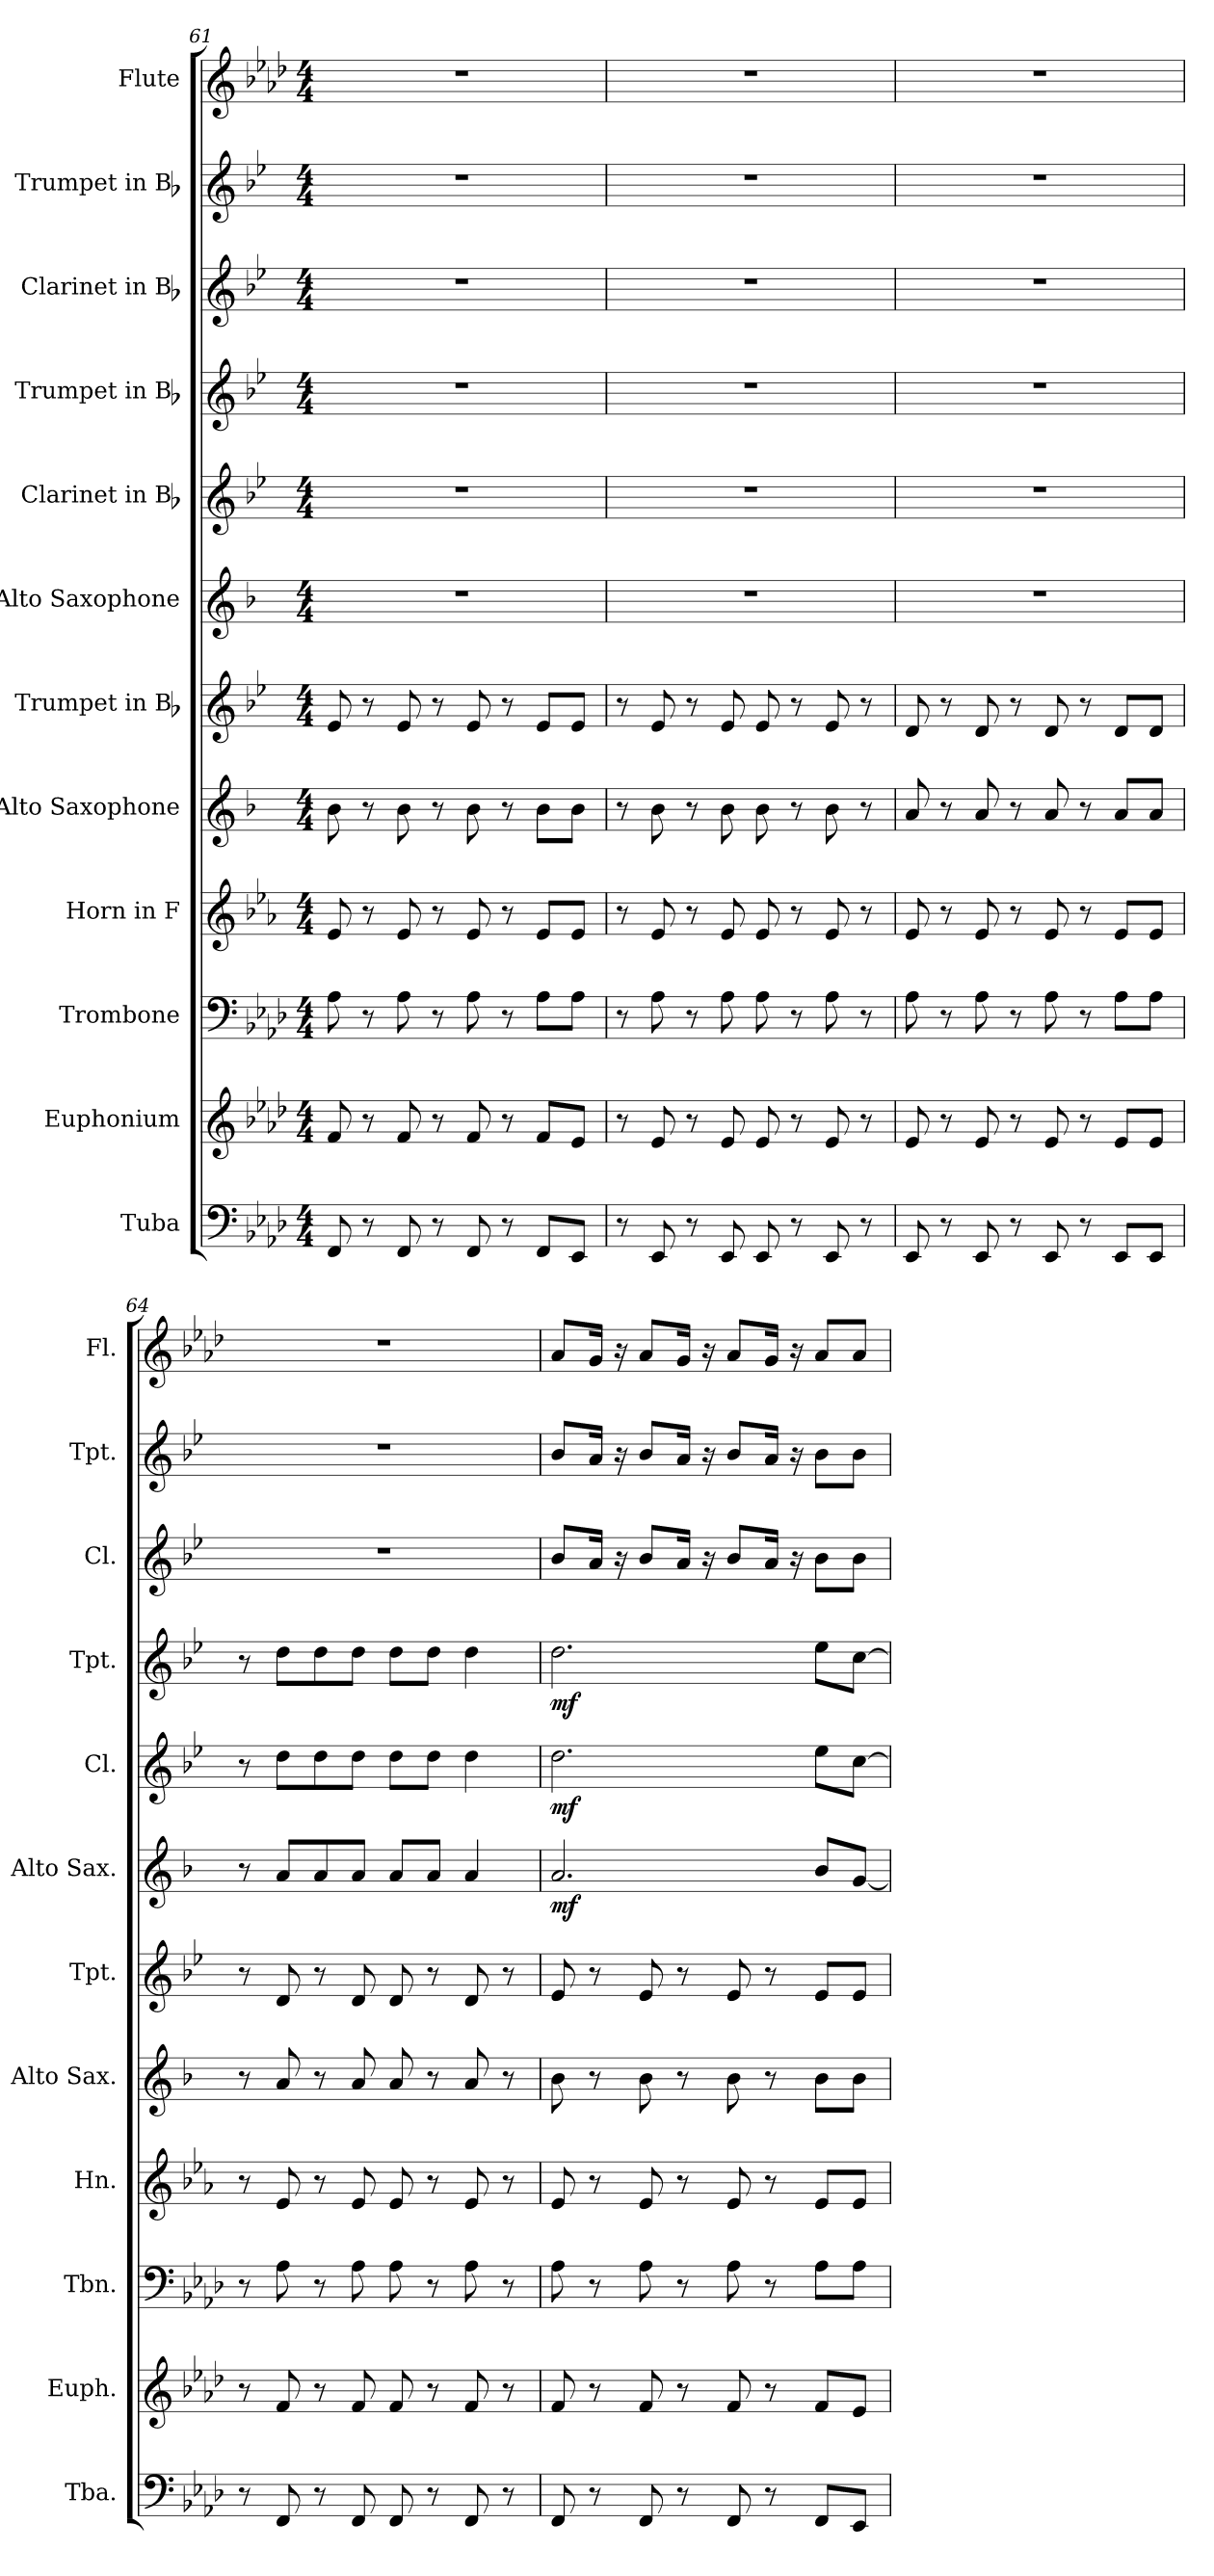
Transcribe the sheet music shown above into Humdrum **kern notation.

**kern	**kern	**kern	**kern	**kern	**kern	**kern	**dynam	**kern	**dynam	**kern	**dynam	**kern	**kern	**kern
*part12	*part11	*part10	*part9	*part8	*part7	*part6	*part6	*part5	*part5	*part4	*part4	*part3	*part2	*part1
*staff12	*staff11	*staff10	*staff9	*staff8	*staff7	*staff6	*staff6	*staff5	*staff5	*staff4	*staff4	*staff3	*staff2	*staff1
*I"Tuba	*I"Euphonium	*I"Trombone	*I"Horn in F	*I"Alto Saxophone	*I"Trumpet in Bb	*I"Alto Saxophone	*	*I"Clarinet in Bb	*	*I"Trumpet in Bb	*	*I"Clarinet in Bb	*I"Trumpet in Bb	*I"Flute
*I'Tba.	*I'Euph.	*I'Tbn.	*I'Hn.	*I'Alto Sax.	*I'Tpt.	*I'Alto Sax.	*	*I'Cl.	*	*I'Tpt.	*	*I'Cl.	*I'Tpt.	*I'Fl.
!!LO:PB:g=z
*clefF4	*clefG2	*clefF4	*clefG2	*clefG2	*clefG2	*clefG2	*	*clefG2	*	*clefG2	*	*clefG2	*clefG2	*clefG2
*	*ITrd8c14	*	*ITrd4c7	*ITrd5c9	*ITrd1c2	*ITrd5c9	*	*ITrd1c2	*	*ITrd1c2	*	*ITrd1c2	*ITrd1c2	*
*k[b-e-a-d-]	*k[b-e-a-d-]	*k[b-e-a-d-]	*k[b-e-a-d-]	*k[b-e-a-d-]	*k[b-e-a-d-]	*k[b-e-a-d-]	*	*k[b-e-a-d-]	*	*k[b-e-a-d-]	*	*k[b-e-a-d-]	*k[b-e-a-d-]	*k[b-e-a-d-]
*f:	*f:	*f:	*f:	*f:	*f:	*f:	*	*f:	*	*f:	*	*f:	*f:	*f:
*M4/4	*M4/4	*M4/4	*M4/4	*M4/4	*M4/4	*M4/4	*	*M4/4	*	*M4/4	*	*M4/4	*M4/4	*M4/4
=61	=61	=61	=61	=61	=61	=61	=61	=61	=61	=61	=61	=61	=61	=61
8FF/	8F/	8A-\	8A-/	8d-\	8d-/	1r	.	1r	.	1r	.	1r	1r	1r
8r	8r	8r	8r	8r	8r	.	.	.	.	.	.	.	.	.
8FF/	8F/	8A-\	8A-/	8d-\	8d-/	.	.	.	.	.	.	.	.	.
8r	8r	8r	8r	8r	8r	.	.	.	.	.	.	.	.	.
8FF/	8F/	8A-\	8A-/	8d-\	8d-/	.	.	.	.	.	.	.	.	.
8r	8r	8r	8r	8r	8r	.	.	.	.	.	.	.	.	.
8FF/L	8F/L	8A-\L	8A-/L	8d-\L	8d-/L	.	.	.	.	.	.	.	.	.
8EE-/J	8E-/J	8A-\J	8A-/J	8d-\J	8d-/J	.	.	.	.	.	.	.	.	.
=62	=62	=62	=62	=62	=62	=62	=62	=62	=62	=62	=62	=62	=62	=62
8r	8r	8r	8r	8r	8r	1r	.	1r	.	1r	.	1r	1r	1r
8EE-/	8E-/	8A-\	8A-/	8d-\	8d-/	.	.	.	.	.	.	.	.	.
8r	8r	8r	8r	8r	8r	.	.	.	.	.	.	.	.	.
8EE-/	8E-/	8A-\	8A-/	8d-\	8d-/	.	.	.	.	.	.	.	.	.
8EE-/	8E-/	8A-\	8A-/	8d-\	8d-/	.	.	.	.	.	.	.	.	.
8r	8r	8r	8r	8r	8r	.	.	.	.	.	.	.	.	.
8EE-/	8E-/	8A-\	8A-/	8d-\	8d-/	.	.	.	.	.	.	.	.	.
8r	8r	8r	8r	8r	8r	.	.	.	.	.	.	.	.	.
=63	=63	=63	=63	=63	=63	=63	=63	=63	=63	=63	=63	=63	=63	=63
8EE-/	8E-/	8A-\	8A-/	8c/	8c/	1r	.	1r	.	1r	.	1r	1r	1r
8r	8r	8r	8r	8r	8r	.	.	.	.	.	.	.	.	.
8EE-/	8E-/	8A-\	8A-/	8c/	8c/	.	.	.	.	.	.	.	.	.
8r	8r	8r	8r	8r	8r	.	.	.	.	.	.	.	.	.
8EE-/	8E-/	8A-\	8A-/	8c/	8c/	.	.	.	.	.	.	.	.	.
8r	8r	8r	8r	8r	8r	.	.	.	.	.	.	.	.	.
8EE-/L	8E-/L	8A-\L	8A-/L	8c/L	8c/L	.	.	.	.	.	.	.	.	.
8EE-/J	8E-/J	8A-\J	8A-/J	8c/J	8c/J	.	.	.	.	.	.	.	.	.
!!LO:PB:g=z
=64	=64	=64	=64	=64	=64	=64	=64	=64	=64	=64	=64	=64	=64	=64
8r	8r	8r	8r	8r	8r	8r	.	8r	.	8r	.	1r	1r	1r
8FF/	8F/	8A-\	8A-/	8c/	8c/	8c/L	.	8cc\L	.	8cc\L	.	.	.	.
8r	8r	8r	8r	8r	8r	8c/	.	8cc\	.	8cc\	.	.	.	.
8FF/	8F/	8A-\	8A-/	8c/	8c/	8c/J	.	8cc\J	.	8cc\J	.	.	.	.
8FF/	8F/	8A-\	8A-/	8c/	8c/	8c/L	.	8cc\L	.	8cc\L	.	.	.	.
8r	8r	8r	8r	8r	8r	8c/J	.	8cc\J	.	8cc\J	.	.	.	.
8FF/	8F/	8A-\	8A-/	8c/	8c/	4c/	.	4cc\	.	4cc\	.	.	.	.
8r	8r	8r	8r	8r	8r	.	.	.	.	.	.	.	.	.
!!LO:PB:g=z
=65	=65	=65	=65	=65	=65	=65	=65	=65	=65	=65	=65	=65	=65	=65
!	!	!	!	!	!	!	!LO:DY:b	!	!LO:DY:b	!	!LO:DY:b	!	!	!
8FF/	8F/	8A-\	8A-/	8d-\	8d-/	2.c/	mf	2.cc\	mf	2.cc\	mf	8a-/L	8a-/L	8a-/L
8r	8r	8r	8r	8r	8r	.	.	.	.	.	.	16g/Jk	16g/Jk	16g/Jk
.	.	.	.	.	.	.	.	.	.	.	.	16r	16r	16r
8FF/	8F/	8A-\	8A-/	8d-\	8d-/	.	.	.	.	.	.	8a-/L	8a-/L	8a-/L
8r	8r	8r	8r	8r	8r	.	.	.	.	.	.	16g/Jk	16g/Jk	16g/Jk
.	.	.	.	.	.	.	.	.	.	.	.	16r	16r	16r
8FF/	8F/	8A-\	8A-/	8d-\	8d-/	.	.	.	.	.	.	8a-/L	8a-/L	8a-/L
8r	8r	8r	8r	8r	8r	.	.	.	.	.	.	16g/Jk	16g/Jk	16g/Jk
.	.	.	.	.	.	.	.	.	.	.	.	16r	16r	16r
8FF/L	8F/L	8A-\L	8A-/L	8d-\L	8d-/L	8d-/L	.	8dd-\L	.	8dd-\L	.	8a-\L	8a-\L	8a-/L
8EE-/J	8E-/J	8A-\J	8A-/J	8d-\J	8d-/J	[8B-/J	.	[8b-\J	.	[8b-\J	.	8a-\J	8a-\J	8a-/J
=	=	=	=	=	=	=	=	=	=	=	=	=	=	=
*-	*-	*-	*-	*-	*-	*-	*-	*-	*-	*-	*-	*-	*-	*-
